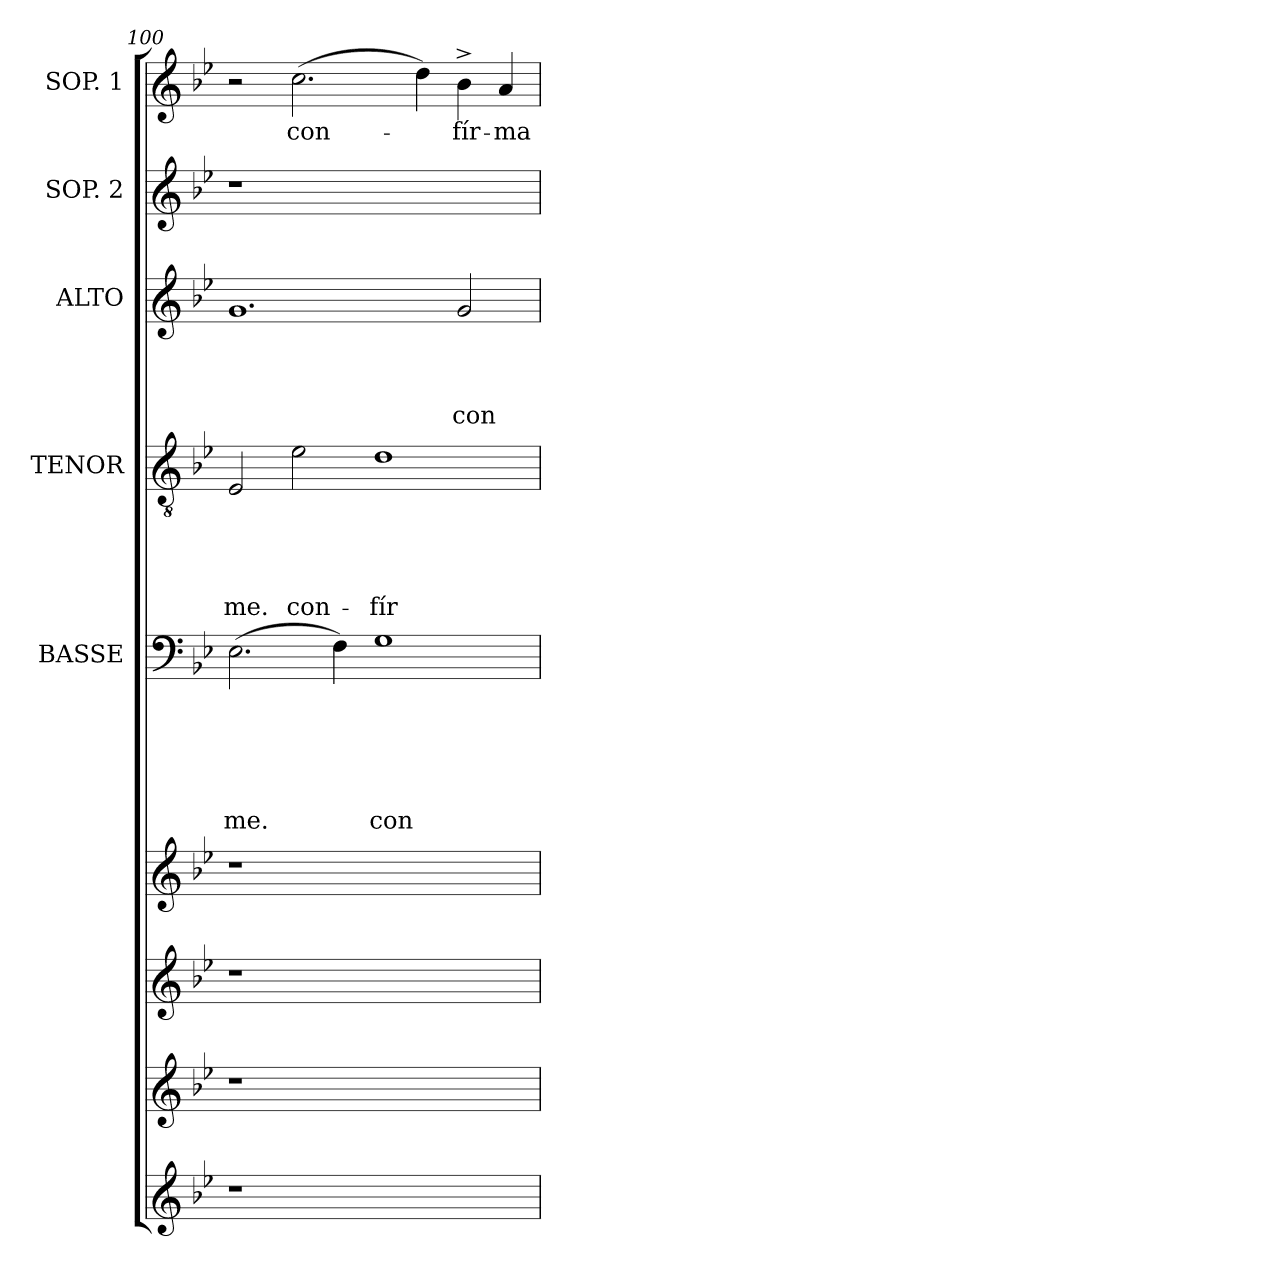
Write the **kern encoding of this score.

**kern	**kern	**kern	**kern	**kern	**text	**text	**text	**text	**text	**text	**kern	**text	**text	**text	**text	**text	**kern	**text	**text	**text	**text	**kern	**kern	**text
*part9	*part8	*part7	*part6	*part5	*part5	*part5	*part5	*part5	*part5	*part5	*part4	*part4	*part4	*part4	*part4	*part4	*part3	*part3	*part3	*part3	*part3	*part2	*part1	*part1
*staff9	*staff8	*staff7	*staff6	*staff5	*staff5	*staff5	*staff5	*staff5	*staff5	*staff5	*staff4	*staff4	*staff4	*staff4	*staff4	*staff4	*staff3	*staff3	*staff3	*staff3	*staff3	*staff2	*staff1	*staff1
*	*	*	*	*I"BASSE	*	*	*	*	*	*	*I"TENOR	*	*	*	*	*	*I"ALTO	*	*	*	*	*I"SOP. 2	*I"SOP. 1	*
*	*	*	*	*I'BAS.	*	*	*	*	*	*	*I'TEN.	*	*	*	*	*	*I'ALT.	*	*	*	*	*I'SOP. 2	*I'SOP. 1	*
*clefG2	*clefG2	*clefG2	*clefG2	*clefF4	*	*	*	*	*	*	*clefGv2	*	*	*	*	*	*clefG2	*	*	*	*	*clefG2	*clefG2	*
*k[b-e-]	*k[b-e-]	*k[b-e-]	*k[b-e-]	*k[b-e-]	*	*	*	*	*	*	*k[b-e-]	*	*	*	*	*	*k[b-e-]	*	*	*	*	*k[b-e-]	*k[b-e-]	*
*B-:	*B-:	*B-:	*B-:	*B-:	*	*	*	*	*	*	*B-:	*	*	*	*	*	*B-:	*	*	*	*	*B-:	*B-:	*
=100	=100	=100	=100	=100	=100	=100	=100	=100	=100	=100	=100	=100	=100	=100	=100	=100	=100	=100	=100	=100	=100	=100	=100	=100
!	!	!	!	!	!	!	!	!	!	!LO:LY:b	!	!	!	!	!	!LO:LY:b	!	!	!	!	!	!LO:N:vis=1	!	!
1r	1r	1r	1r	(>2.E-\	.	.	.	.	.	me.	2E-/	.	.	.	.	me.	1.g	.	.	.	.	1r	2r	.
!	!	!	!	!	!	!	!	!	!	!	!	!	!	!	!	!LO:LY:b	!	!	!	!	!	!	!	!LO:LY:b
.	.	.	.	.	.	.	.	.	.	.	2e-\	.	.	.	.	con-	.	.	.	.	.	.	(>2.cc\	con-
.	.	.	.	4F\)	.	.	.	.	.	.	.	.	.	.	.	.	.	.	.	.	.	.	.	.
!	!	!	!	!	!	!	!	!	!	!LO:LY:b	!	!	!	!	!	!LO:LY:b	!	!	!	!	!	!	!	!
1ryy	1ryy	1ryy	1ryy	1G	.	.	.	.	.	con-	1d	.	.	.	.	-fír-	.	.	.	.	.	1ryy	.	.
.	.	.	.	.	.	.	.	.	.	.	.	.	.	.	.	.	.	.	.	.	.	.	4dd\)	.
!	!	!	!	!	!	!	!	!	!	!	!	!	!	!	!	!	!	!	!	!	!LO:LY:b	!	!	!LO:LY:b
.	.	.	.	.	.	.	.	.	.	.	.	.	.	.	.	.	2g/	.	.	.	con-	.	4b-^>\	-fír-
!	!	!	!	!	!	!	!	!	!	!	!	!	!	!	!	!	!	!	!	!	!	!	!	!LO:LY:b
.	.	.	.	.	.	.	.	.	.	.	.	.	.	.	.	.	.	.	.	.	.	.	4a/	-ma
=	=	=	=	=	=	=	=	=	=	=	=	=	=	=	=	=	=	=	=	=	=	=	=	=
*-	*-	*-	*-	*-	*-	*-	*-	*-	*-	*-	*-	*-	*-	*-	*-	*-	*-	*-	*-	*-	*-	*-	*-	*-
